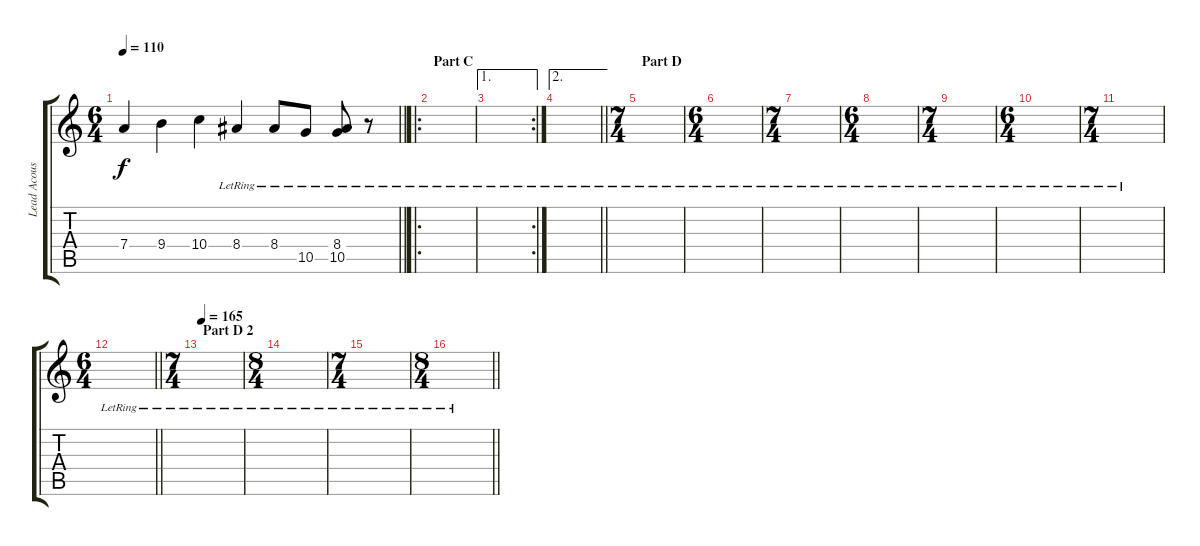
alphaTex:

\track ("Lead Acoustic" "Lead Acous") {instrument acousticguitarsteel}
\staff {score tabs}
\tuning (E4 B3 G3 D3 A2 E2) {hide}
\ts (6 4)
\tempo 110
\clef g2
\barLineRight lightlight
\ks c
7.4.4{dy f} 9.4.4 10.4.4 8.4{lr}.4 8.4{lr}.8 10.5{lr}.8 (8.4{lr} 10.5{lr}).8 r.8 |
\ro
\section ("" "Part C")
|
\ae 1
\rc 2
|
\ae 2
\barLineRight lightlight
|
\ts (7 4)
\section ("" "Part D")
|
\ts (6 4)
|
\ts (7 4)
|
\ts (6 4)
|
\ts (7 4)
|
\ts (6 4)
|
\ts (7 4)
|
\ts (6 4)
\barLineRight lightlight
|
\ts (7 4)
\section ("" "Part D 2")
\tempo 165
|
\ts (8 4)
|
\ts (7 4)
|
\ts (8 4)
\barLineRight lightlight
